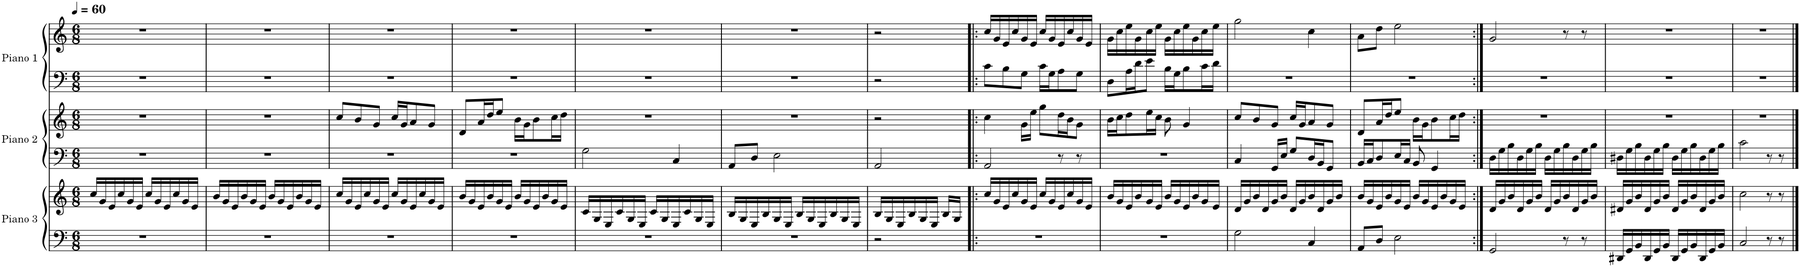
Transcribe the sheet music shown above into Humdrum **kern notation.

**kern	**kern	**kern	**kern	**kern	**kern
*part3	*part3	*part2	*part2	*part1	*part1
*staff6	*staff5	*staff4	*staff3	*staff2	*staff1
*I"Piano 3	*	*I"Piano 2	*	*I"Piano 1	*
*I'Pno. 3	*	*I'Pno. 2	*	*I'Pno. 1	*
*clefF4	*clefG2	*clefF4	*clefG2	*clefF4	*clefG2
*k[]	*k[]	*k[]	*k[]	*k[]	*k[]
*M6/8	*M6/8	*M6/8	*M6/8	*M6/8	*M6/8
*MM60	*MM60	*MM60	*MM60	*MM60	*MM60
=1	=1	=1	=1	=1	=1
2.r	16cc/LL	2.r	2.r	2.r	2.r
.	16g/	.	.	.	.
.	16e/	.	.	.	.
.	16cc/	.	.	.	.
.	16g/	.	.	.	.
.	16e/JJ	.	.	.	.
.	16cc/LL	.	.	.	.
.	16g/	.	.	.	.
.	16e/	.	.	.	.
.	16cc/	.	.	.	.
.	16g/	.	.	.	.
.	16e/JJ	.	.	.	.
=2	=2	=2	=2	=2	=2
2.r	16b/LL	2.r	2.r	2.r	2.r
.	16g/	.	.	.	.
.	16e/	.	.	.	.
.	16b/	.	.	.	.
.	16g/	.	.	.	.
.	16e/JJ	.	.	.	.
.	16b/LL	.	.	.	.
.	16g/	.	.	.	.
.	16e/	.	.	.	.
.	16b/	.	.	.	.
.	16g/	.	.	.	.
.	16e/JJ	.	.	.	.
=3	=3	=3	=3	=3	=3
2.r	16cc/LL	2.r	8cc/L	2.r	2.r
.	16g/	.	.	.	.
.	16e/	.	8b/	.	.
.	16cc/	.	.	.	.
.	16g/	.	8g/J	.	.
.	16e/JJ	.	.	.	.
.	16cc/LL	.	16cc/LL	.	.
.	16g/	.	16g/J	.	.
.	16e/	.	8a/	.	.
.	16cc/	.	.	.	.
.	16g/	.	8g/J	.	.
.	16e/JJ	.	.	.	.
=4	=4	=4	=4	=4	=4
2.r	16b/LL	2.r	8d/L	2.r	2.r
.	16g/	.	.	.	.
.	16e/	.	16a/L	.	.
.	16b/	.	16dd/J	.	.
.	16g/	.	8ee/J	.	.
.	16e/JJ	.	.	.	.
.	16b/LL	.	16b\LL	.	.
.	16g/	.	16g\J	.	.
.	16e/	.	8b\	.	.
.	16b/	.	.	.	.
.	16g/	.	16cc\L	.	.
.	16e/JJ	.	16dd\JJ	.	.
=5	=5	=5	=5	=5	=5
2.r	16c/LL	2G\	2.r	2.r	2.r
.	16G/	.	.	.	.
.	16E/	.	.	.	.
.	16c/	.	.	.	.
.	16G/	.	.	.	.
.	16E/JJ	.	.	.	.
.	16c/LL	.	.	.	.
.	16G/	.	.	.	.
.	16E/	4C/	.	.	.
.	16c/	.	.	.	.
.	16G/	.	.	.	.
.	16E/JJ	.	.	.	.
=6	=6	=6	=6	=6	=6
2.r	16B/LL	8AA/L	2.r	2.r	2.r
.	16G/	.	.	.	.
.	16E/	8D/J	.	.	.
.	16B/	.	.	.	.
.	16G/	2E\	.	.	.
.	16E/JJ	.	.	.	.
.	16B/LL	.	.	.	.
.	16G/	.	.	.	.
.	16E/	.	.	.	.
.	16B/	.	.	.	.
.	16G/	.	.	.	.
.	16E/JJ	.	.	.	.
=7	=7	=7	=7	=7	=7
2r	16B/LL	2AA/	2r	2r	2r
.	16G/	.	.	.	.
.	16E/	.	.	.	.
.	16B/	.	.	.	.
.	16G/	.	.	.	.
.	16E/JJ	.	.	.	.
.	16B/LL	.	.	.	.
.	16G/JJ	.	.	.	.
=8!|:	=8!|:	=8!|:	=8!|:	=8!|:	=8!|:
2.r	16cc/LL	2AA/	4cc\	8c\L	16cc/LL
.	16g/	.	.	.	16g/
.	16e/	.	.	8B\	16e/
.	16cc/	.	.	.	16cc/
.	16g/	.	16g\LL	8G\J	16g/
.	16e/JJ	.	16ee\JJ	.	16e/JJ
.	16cc/LL	.	8gg\L	16c\LL	16cc/LL
.	16g/	.	.	16G\J	16g/
.	16e/	8r	16dd\L	8A\	16e/
.	16cc/	.	16b\J	.	16cc/
.	16g/	8r	8g\J	8G\J	16g/
.	16e/JJ	.	.	.	16e/JJ
=9	=9	=9	=9	=9	=9
2.r	16b/LL	2.r	16b\LL	8D\L	16g\LL
.	16g/	.	16cc\J	.	16cc\
.	16e/	.	8dd\	16A\L	16ee\
.	16b/	.	.	16d\J	16g\
.	16g/	.	16ee\L	8e\J	16cc\
.	16e/JJ	.	16cc\JJ	.	16ee\JJ
.	16b/LL	.	8b\	16B\LL	16g\LL
.	16g/	.	.	16G\J	16cc\
.	16e/	.	4g/	8B\	16ee\
.	16b/	.	.	.	16g\
.	16g/	.	.	16c\L	16cc\
.	16e/JJ	.	.	16d\JJ	16ee\JJ
=10	=10	=10	=10	=10	=10
2G\	16d/LL	4C/	8cc/L	2.r	2gg\
.	16g/	.	.	.	.
.	16b/	.	8b/	.	.
.	16d/	.	.	.	.
.	16g/	16GG/LL	8g/J	.	.
.	16b/JJ	16E/JJ	.	.	.
.	16d/LL	8G/L	16cc/LL	.	.
.	16g/	.	16g/J	.	.
4C/	16b/	16D/L	8a/	.	4cc\
.	16d/	16BB/J	.	.	.
.	16g/	8GG/J	8g/J	.	.
.	16b/JJ	.	.	.	.
=11	=11	=11	=11	=11	=11
8AA/L	16b/LL	16BB/LL	8d/L	2.r	8a\L
.	16g/	16C/J	.	.	.
8D/J	16e/	8D/	16a/L	.	8dd\J
.	16b/	.	16dd/J	.	.
2E\	16g/	16E/L	8ee/J	.	2ee\
.	16e/JJ	16C/JJ	.	.	.
.	16b/LL	8BB/	16b\LL	.	.
.	16g/	.	16g\J	.	.
.	16e/	4GG/	8b\	.	.
.	16b/	.	.	.	.
.	16g/	.	16cc\L	.	.
.	16e/JJ	.	16dd\JJ	.	.
=12:|!	=12:|!	=12:|!	=12:|!	=12:|!	=12:|!
2GG/	16d/LL	16D\LL	2.r	2.r	2g/
.	16g/	16G\	.	.	.
.	16b/	16B\	.	.	.
.	16d/	16D\	.	.	.
.	16g/	16G\	.	.	.
.	16b/JJ	16B\JJ	.	.	.
.	16d/LL	16D\LL	.	.	.
.	16g/	16G\	.	.	.
8r	16b/	16B\	.	.	8r
.	16d/	16D\	.	.	.
8r	16g/	16G\	.	.	8r
.	16b/JJ	16B\JJ	.	.	.
=13	=13	=13	=13	=13	=13
16DD#X/LL	16d#X/LL	16D#X\LL	2.r	2.r	2.r
16GG/	16g/	16G\	.	.	.
16BB/	16b/	16B\	.	.	.
16DD#/	16d#/	16D#\	.	.	.
16GG/	16g/	16G\	.	.	.
16BB/JJ	16b/JJ	16B\JJ	.	.	.
16DD#/LL	16d#/LL	16D#\LL	.	.	.
16GG/	16g/	16G\	.	.	.
16BB/	16b/	16B\	.	.	.
16DD#/	16d#/	16D#\	.	.	.
16GG/	16g/	16G\	.	.	.
16BB/JJ	16b/JJ	16B\JJ	.	.	.
=14	=14	=14	=14	=14	=14
2C/	2cc\	2c\	2.r	2.r	2.r
8r	8r	8r	.	.	.
8r	8r	8r	.	.	.
==	==	==	==	==	==
*-	*-	*-	*-	*-	*-
